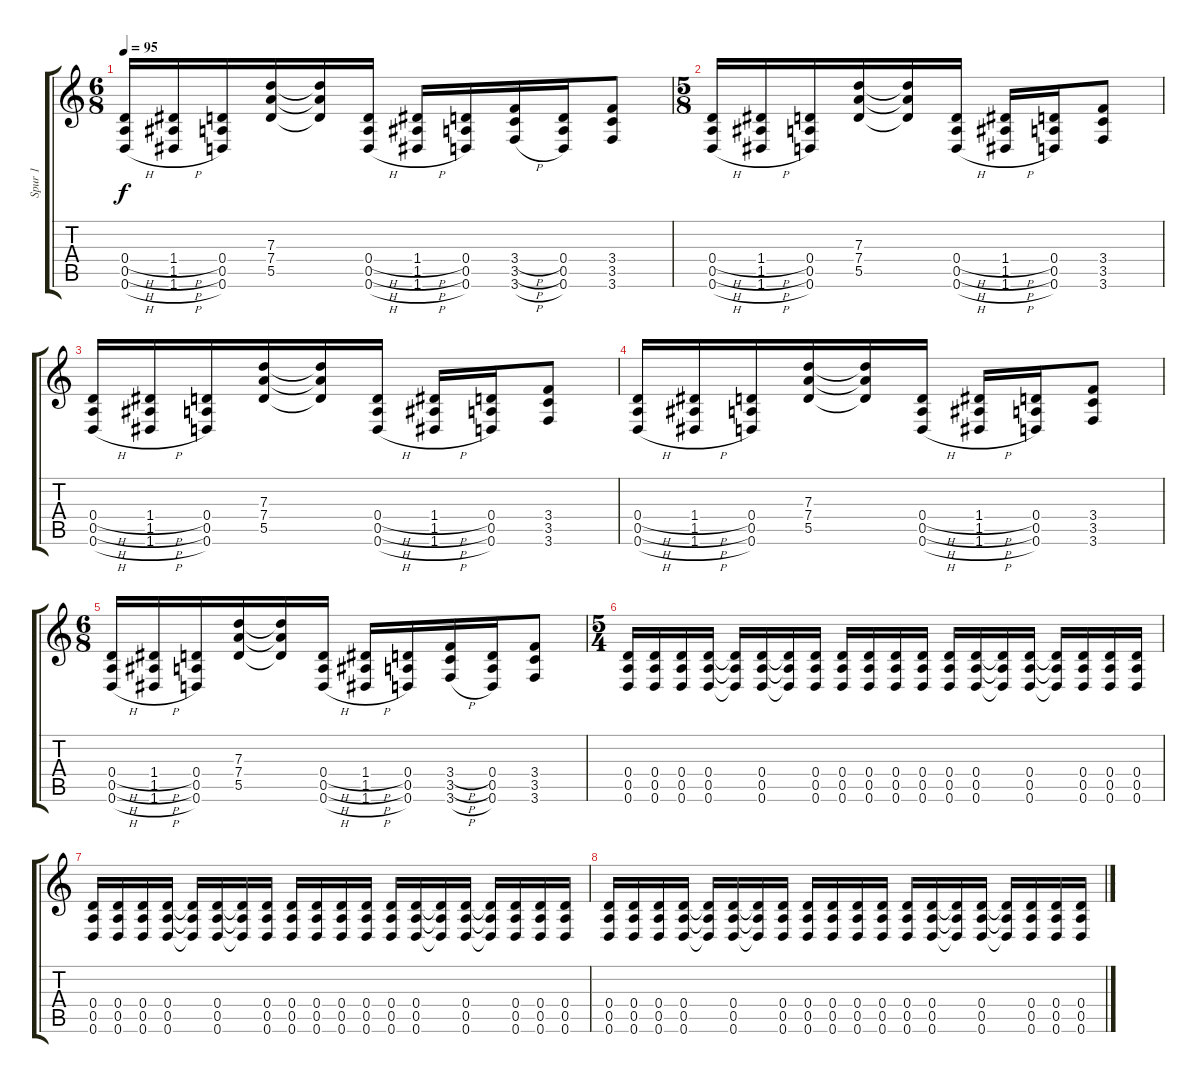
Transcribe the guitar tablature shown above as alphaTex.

\track ("Spur 1" "Spur 1") {instrument distortionguitar}
\staff {score tabs}
\tuning (E4 B3 G3 D3 A2 D2) {hide}
\ts (6 8)
\tempo 95
\clef g2
\ks c
(0.4{h} 0.5{h} 0.6{h}).16{dy f} (1.4{h} 1.5{h} 1.6{h}).16 (0.4 0.5 0.6).16 (7.3 7.4 5.5).16 (7.3{t} 7.4{t} 5.5{t}).16 (0.4{h} 0.5{h} 0.6{h}).16 (1.4{h} 1.5{h} 1.6{h}).16 (0.4 0.5 0.6).16 (3.4{h} 3.5{h} 3.6{h}).16 (0.4 0.5 0.6).16 (3.4 3.5 3.6).8 |
\ts (5 8)
(0.4{h} 0.5{h} 0.6{h}).16 (1.4{h} 1.5{h} 1.6{h}).16 (0.4 0.5 0.6).16 (7.3 7.4 5.5).16 (7.3{t} 7.4{t} 5.5{t}).16 (0.4{h} 0.5{h} 0.6{h}).16 (1.4{h} 1.5{h} 1.6{h}).16 (0.4 0.5 0.6).16 (3.4 3.5 3.6).8 |
(0.4{h} 0.5{h} 0.6{h}).16 (1.4{h} 1.5{h} 1.6{h}).16 (0.4 0.5 0.6).16 (7.3 7.4 5.5).16 (7.3{t} 7.4{t} 5.5{t}).16 (0.4{h} 0.5{h} 0.6{h}).16 (1.4{h} 1.5{h} 1.6{h}).16 (0.4 0.5 0.6).16 (3.4 3.5 3.6).8 |
(0.4{h} 0.5{h} 0.6{h}).16 (1.4{h} 1.5{h} 1.6{h}).16 (0.4 0.5 0.6).16 (7.3 7.4 5.5).16 (7.3{t} 7.4{t} 5.5{t}).16 (0.4{h} 0.5{h} 0.6{h}).16 (1.4{h} 1.5{h} 1.6{h}).16 (0.4 0.5 0.6).16 (3.4 3.5 3.6).8 |
\ts (6 8)
(0.4{h} 0.5{h} 0.6{h}).16 (1.4{h} 1.5{h} 1.6{h}).16 (0.4 0.5 0.6).16 (7.3 7.4 5.5).16 (7.3{t} 7.4{t} 5.5{t}).16 (0.4{h} 0.5{h} 0.6{h}).16 (1.4{h} 1.5{h} 1.6{h}).16 (0.4 0.5 0.6).16 (3.4{h} 3.5{h} 3.6{h}).16 (0.4 0.5 0.6).16 (3.4 3.5 3.6).8 |
\ts (5 4)
(0.4 0.5 0.6).16{instrument electricguitarmuted} (0.4 0.5 0.6).16 (0.4 0.5 0.6).16 (0.4 0.5 0.6).16 (0.4{t} 0.5{t} 0.6{t}).16 (0.4 0.5 0.6).16 (0.4{t} 0.5{t} 0.6{t}).16 (0.4 0.5 0.6).16 (0.4 0.5 0.6).16 (0.4 0.5 0.6).16 (0.4 0.5 0.6).16 (0.4 0.5 0.6).16 (0.4 0.5 0.6).16 (0.4 0.5 0.6).16 (0.4{t} 0.5{t} 0.6{t}).16 (0.4 0.5 0.6).16 (0.4{t} 0.5{t} 0.6{t}).16 (0.4 0.5 0.6).16 (0.4 0.5 0.6).16 (0.4 0.5 0.6).16 |
(0.4 0.5 0.6).16 (0.4 0.5 0.6).16 (0.4 0.5 0.6).16 (0.4 0.5 0.6).16 (0.4{t} 0.5{t} 0.6{t}).16 (0.4 0.5 0.6).16 (0.4{t} 0.5{t} 0.6{t}).16 (0.4 0.5 0.6).16 (0.4 0.5 0.6).16 (0.4 0.5 0.6).16 (0.4 0.5 0.6).16 (0.4 0.5 0.6).16 (0.4 0.5 0.6).16 (0.4 0.5 0.6).16 (0.4{t} 0.5{t} 0.6{t}).16 (0.4 0.5 0.6).16 (0.4{t} 0.5{t} 0.6{t}).16 (0.4 0.5 0.6).16 (0.4 0.5 0.6).16 (0.4 0.5 0.6).16 |
(0.4 0.5 0.6).16 (0.4 0.5 0.6).16 (0.4 0.5 0.6).16 (0.4 0.5 0.6).16 (0.4{t} 0.5{t} 0.6{t}).16 (0.4 0.5 0.6).16 (0.4{t} 0.5{t} 0.6{t}).16 (0.4 0.5 0.6).16 (0.4 0.5 0.6).16 (0.4 0.5 0.6).16 (0.4 0.5 0.6).16 (0.4 0.5 0.6).16 (0.4 0.5 0.6).16 (0.4 0.5 0.6).16 (0.4{t} 0.5{t} 0.6{t}).16 (0.4 0.5 0.6).16 (0.4{t} 0.5{t} 0.6{t}).16 (0.4 0.5 0.6).16 (0.4 0.5 0.6).16 (0.4 0.5 0.6).16
